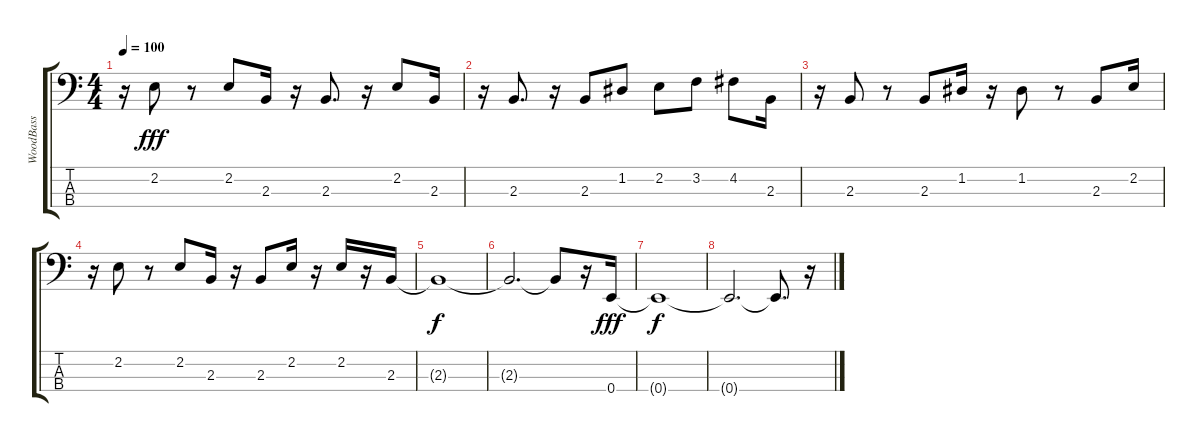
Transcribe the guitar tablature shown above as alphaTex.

\track ("WoodBass" "WoodBass") {instrument electricbassfinger}
\staff {score tabs}
\tuning (G2 D2 A1 E1) {hide}
\ts (4 4)
\tempo 100
\clef f4
\ks c
r.16{dy fff} 2.2.8 r.8 2.2.8 2.3.16 r.16 2.3.8{d} r.16 2.2.8 2.3.16 |
r.16 2.3.8{d} r.16 2.3.8 1.2.8 2.2.8 3.2.8 4.2.8 2.3.16 |
r.16 2.3.8 r.8 2.3.8 1.2.16 r.16 1.2.8 r.8 2.3.8 2.2.16 |
r.16 2.2.8 r.8 2.2.8 2.3.16 r.16 2.3.8 2.2.16 r.16 2.2.16 r.16 2.3.16 |
2.3{t}.1{dy f} |
2.3{t}.2{d} 2.3{t}.8 r.16 0.4.16{dy fff} |
0.4{t}.1{dy f} |
0.4{t}.2{d} 0.4{t}.8{d} r.16
